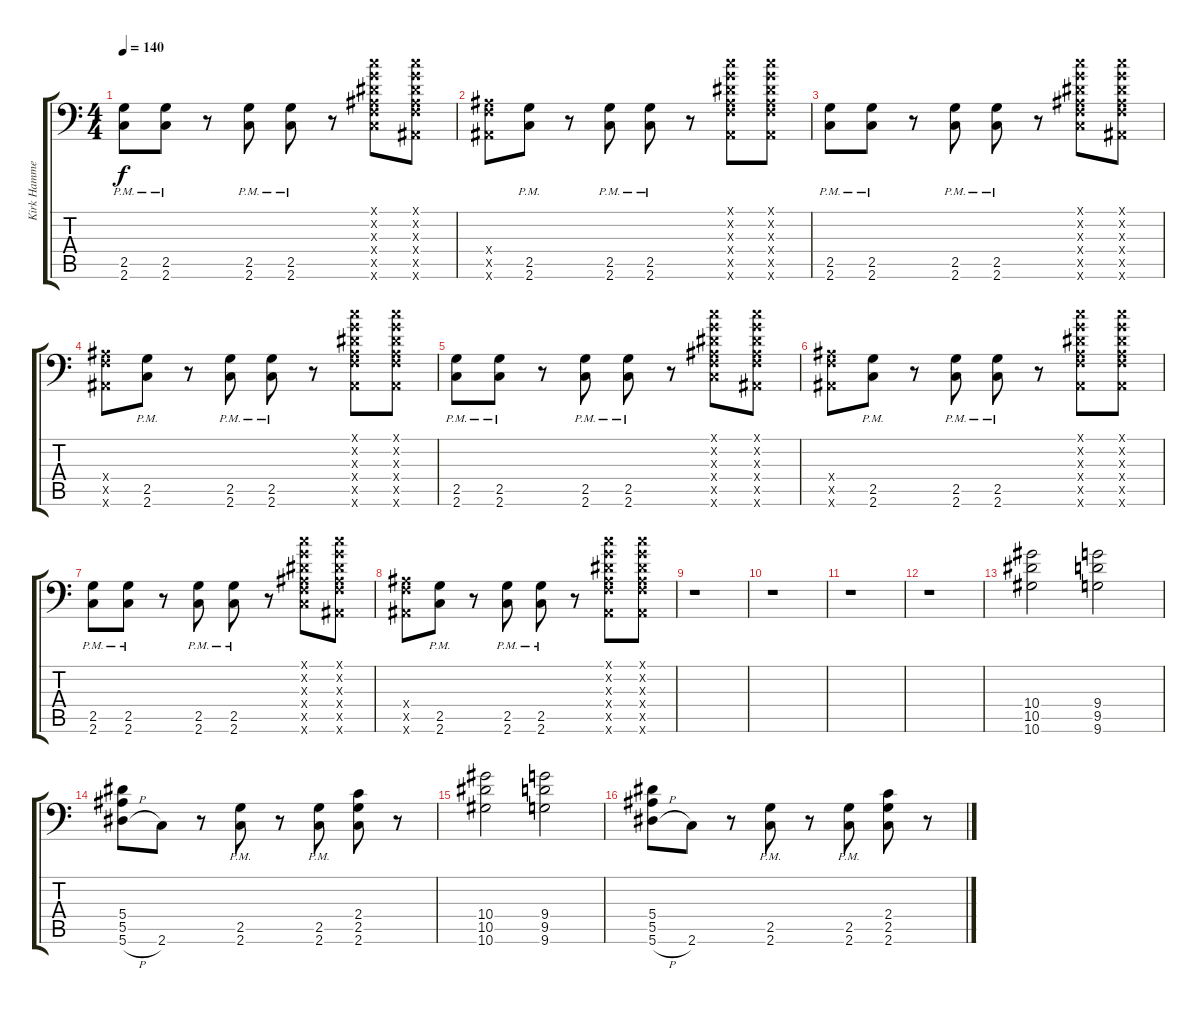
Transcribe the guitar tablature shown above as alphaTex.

\track ("Kirk Hammet" "Kirk Hamme") {instrument distortionguitar}
\staff {score tabs}
\tuning (C4 G3 Eb3 Bb2 F2 Bb1) {hide}
\ts (4 4)
\tempo 140
\clef f4
\ks c
(2.5{pm} 2.6).8{dy f} (2.5{pm} 2.6).8 r.8 (2.5{pm} 2.6).8 (2.5{pm} 2.6).8 r.8 (0.1{x} 0.2{x} 0.3{x} 0.4{x} 0.5{x} 2.6{x}).8 (0.1{x} 0.2{x} 0.3{x} 0.4{x} 0.5{x} 0.6{x}).8 |
(0.4{x} 0.5{x} 0.6{x}).8 (2.5{pm} 2.6).8 r.8 (2.5{pm} 2.6).8 (2.5{pm} 2.6).8 r.8 (0.1{x} 0.2{x} 0.3{x} 0.4{x} 0.5{x} 0.6{x}).8 (0.1{x} 0.2{x} 0.3{x} 0.4{x} 0.5{x} 0.6{x}).8 |
(2.5{pm} 2.6).8 (2.5{pm} 2.6).8 r.8 (2.5{pm} 2.6).8 (2.5{pm} 2.6).8 r.8 (0.1{x} 0.2{x} 0.3{x} 0.4{x} 0.5{x} 2.6{x}).8 (0.1{x} 0.2{x} 0.3{x} 0.4{x} 0.5{x} 0.6{x}).8 |
(0.4{x} 0.5{x} 0.6{x}).8 (2.5{pm} 2.6).8 r.8 (2.5{pm} 2.6).8 (2.5{pm} 2.6).8 r.8 (0.1{x} 0.2{x} 0.3{x} 0.4{x} 0.5{x} 0.6{x}).8 (0.1{x} 0.2{x} 0.3{x} 0.4{x} 0.5{x} 0.6{x}).8 |
(2.5{pm} 2.6).8 (2.5{pm} 2.6).8 r.8 (2.5{pm} 2.6).8 (2.5{pm} 2.6).8 r.8 (0.1{x} 0.2{x} 0.3{x} 0.4{x} 0.5{x} 2.6{x}).8 (0.1{x} 0.2{x} 0.3{x} 0.4{x} 0.5{x} 0.6{x}).8 |
(0.4{x} 0.5{x} 0.6{x}).8 (2.5{pm} 2.6).8 r.8 (2.5{pm} 2.6).8 (2.5{pm} 2.6).8 r.8 (0.1{x} 0.2{x} 0.3{x} 0.4{x} 0.5{x} 0.6{x}).8 (0.1{x} 0.2{x} 0.3{x} 0.4{x} 0.5{x} 0.6{x}).8 |
(2.5{pm} 2.6).8 (2.5{pm} 2.6).8 r.8 (2.5{pm} 2.6).8 (2.5{pm} 2.6).8 r.8 (0.1{x} 0.2{x} 0.3{x} 0.4{x} 0.5{x} 2.6{x}).8 (0.1{x} 0.2{x} 0.3{x} 0.4{x} 0.5{x} 0.6{x}).8 |
(0.4{x} 0.5{x} 0.6{x}).8 (2.5{pm} 2.6).8 r.8 (2.5{pm} 2.6).8 (2.5{pm} 2.6).8 r.8 (0.1{x} 0.2{x} 0.3{x} 0.4{x} 0.5{x} 0.6{x}).8 (0.1{x} 0.2{x} 0.3{x} 0.4{x} 0.5{x} 0.6{x}).8 |
r.1 |
r.1 |
r.1 |
r.1 |
(10.4 10.5 10.6).2 (9.4 9.5 9.6).2 |
(5.4 5.5 5.6{h}).8 2.6.8 r.8 (2.5{pm} 2.6).8 r.8 (2.5{pm} 2.6).8 (2.4 2.5 2.6).8 r.8 |
(10.4 10.5 10.6).2 (9.4 9.5 9.6).2 |
(5.4 5.5 5.6{h}).8 2.6.8 r.8 (2.5{pm} 2.6).8 r.8 (2.5{pm} 2.6).8 (2.4 2.5 2.6).8 r.8
